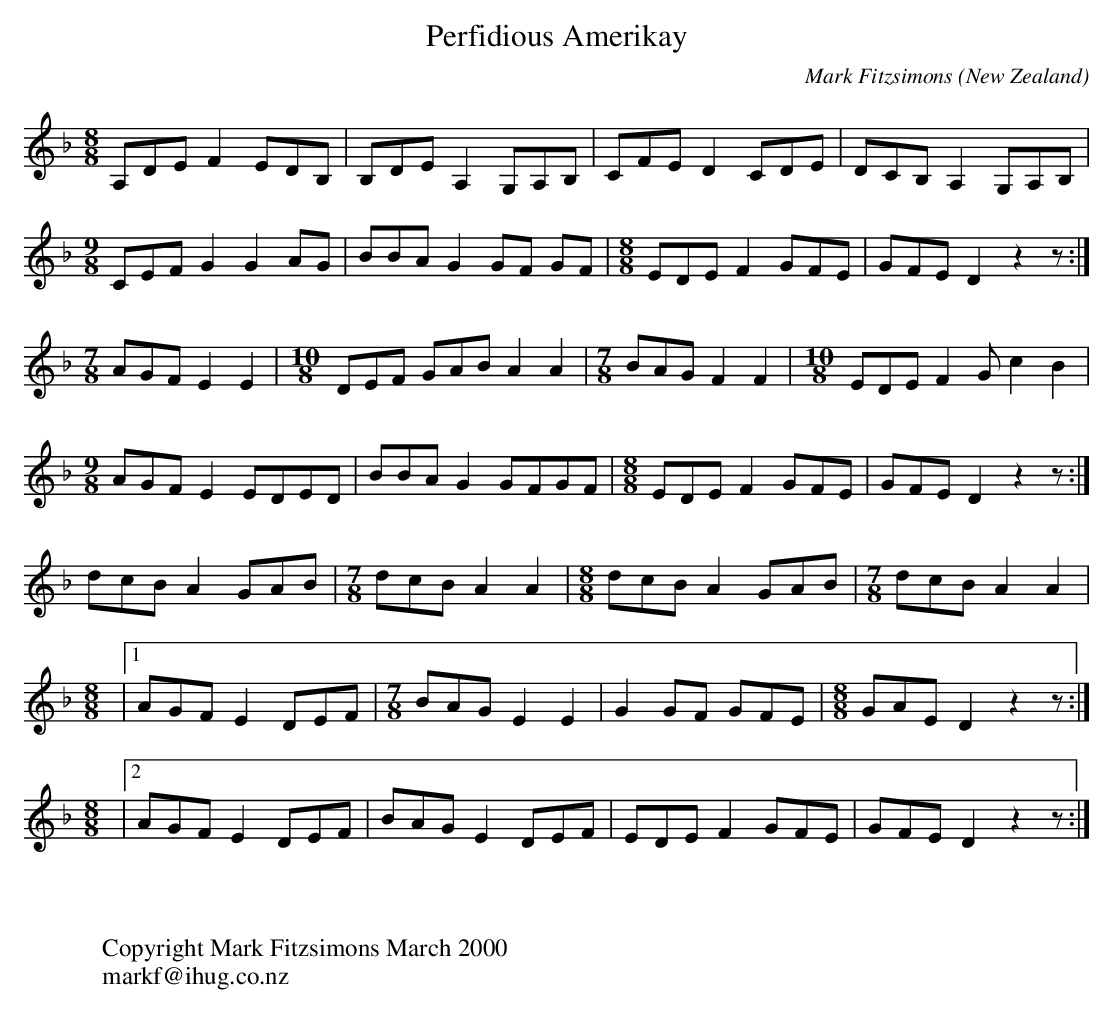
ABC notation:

X:1
T:Perfidious Amerikay
O:New Zealand
M:8/8
C:Mark Fitzsimons
K:Dmin
A,DE F2 EDB,|B,DE A,2G,A,B,|CFE D2 CDE|DCB, A,2 G,A,B,|
M:9/8
CEF G2G2AG|BBA G2 GF GF|\
M:8/8
EDE F2 GFE|GFE D2 z2z:|
M:7/8
AGF E2 E2|\
M:10/8
DEF GAB A2A2|\
M:7/8
BAG F2F2|\
M:10/8
EDEF2Gc2B2|
M:9/8
AGF E2 EDED|BBA G2 GFGF|\
M:8/8
EDE F2 GFE|GFE D2 z2z:|
dcB A2 GAB|\
M:7/8
dcB A2A2|\
M:8/8
dcB A2 GAB|\
M:7/8
dcB A2A2|
M:8/8
|1 AGF E2 DEF|\
M:7/8
BAG E2E2|G2GF GFE|\
M:8/8
GAE D2z2z:|
M:8/8
|2AGF E2 DEF| BAG E2 DEF|EDE F2 GFE|GFED2z2z:|
W:
W:
W:Copyright Mark Fitzsimons March 2000
W:markf@ihug.co.nz
